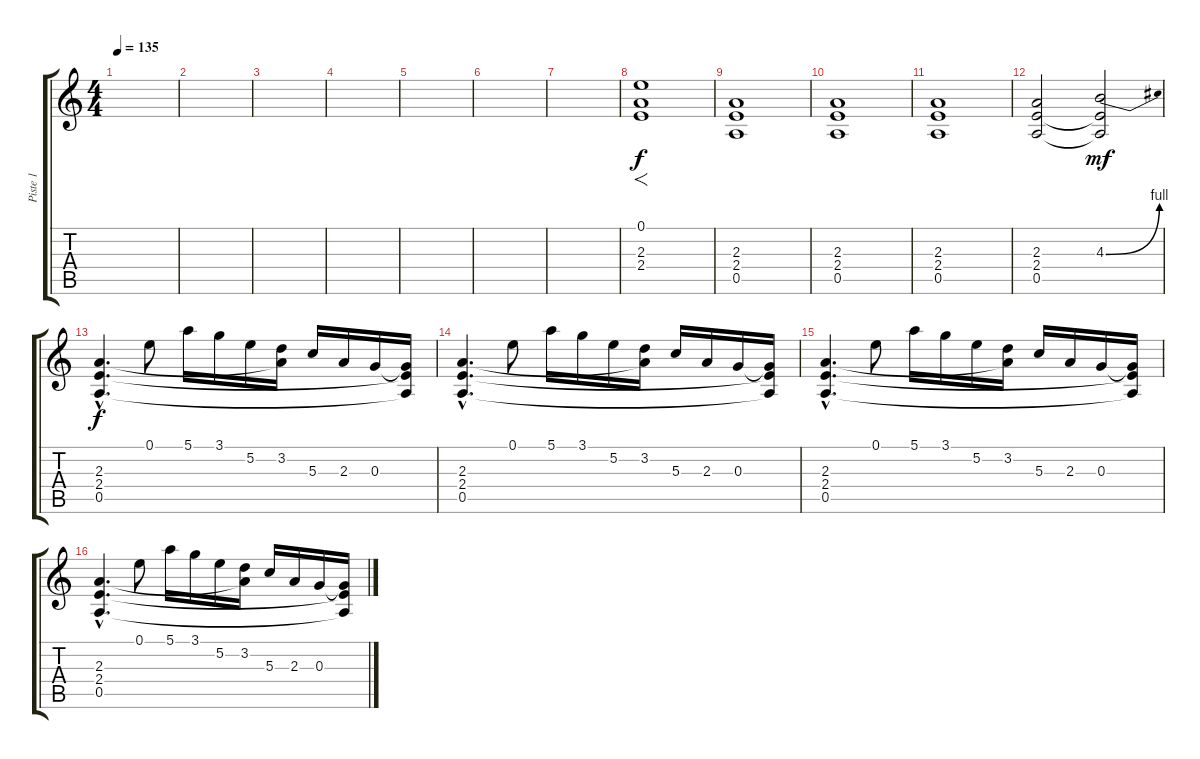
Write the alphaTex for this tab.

\track ("Piste 1" "Piste 1") {instrument distortionguitar}
\staff {score tabs}
\tuning (E4 B3 G3 D3 A2 E2) {hide}
\ts (4 4)
\tempo 135
\clef g2
\ks c
|
|
|
|
|
|
|
(0.1 2.3 2.4).1{f} |
(2.3 2.4 0.5).1 |
(2.3 2.4 0.5).1 |
(2.3 2.4 0.5).1 |
(2.3 2.4 0.5).2 (4.3{be (bend 0 0 60 4)} 2.4{t} 0.5{t}).2{dy mf} |
(2.3{hac} 2.4{hac} 0.5{hac}).4{d dy f} 0.1.8 5.1.16 3.1.16 5.2.16 (3.2 2.3{t}).16 5.3.16 2.3.16 0.3.16 (0.3{t} 2.4{t} 0.5{t}).16 |
(2.3{hac} 2.4{hac} 0.5{hac}).4{d} 0.1.8 5.1.16 3.1.16 5.2.16 (3.2 2.3{t}).16 5.3.16 2.3.16 0.3.16 (0.3{t} 2.4{t} 0.5{t}).16 |
(2.3{hac} 2.4{hac} 0.5{hac}).4{d} 0.1.8 5.1.16 3.1.16 5.2.16 (3.2 2.3{t}).16 5.3.16 2.3.16 0.3.16 (0.3{t} 2.4{t} 0.5{t}).16 |
(2.3{hac} 2.4{hac} 0.5{hac}).4{d} 0.1.8 5.1.16 3.1.16 5.2.16 (3.2 2.3{t}).16 5.3.16 2.3.16 0.3.16 (0.3{t} 2.4{t} 0.5{t}).16
